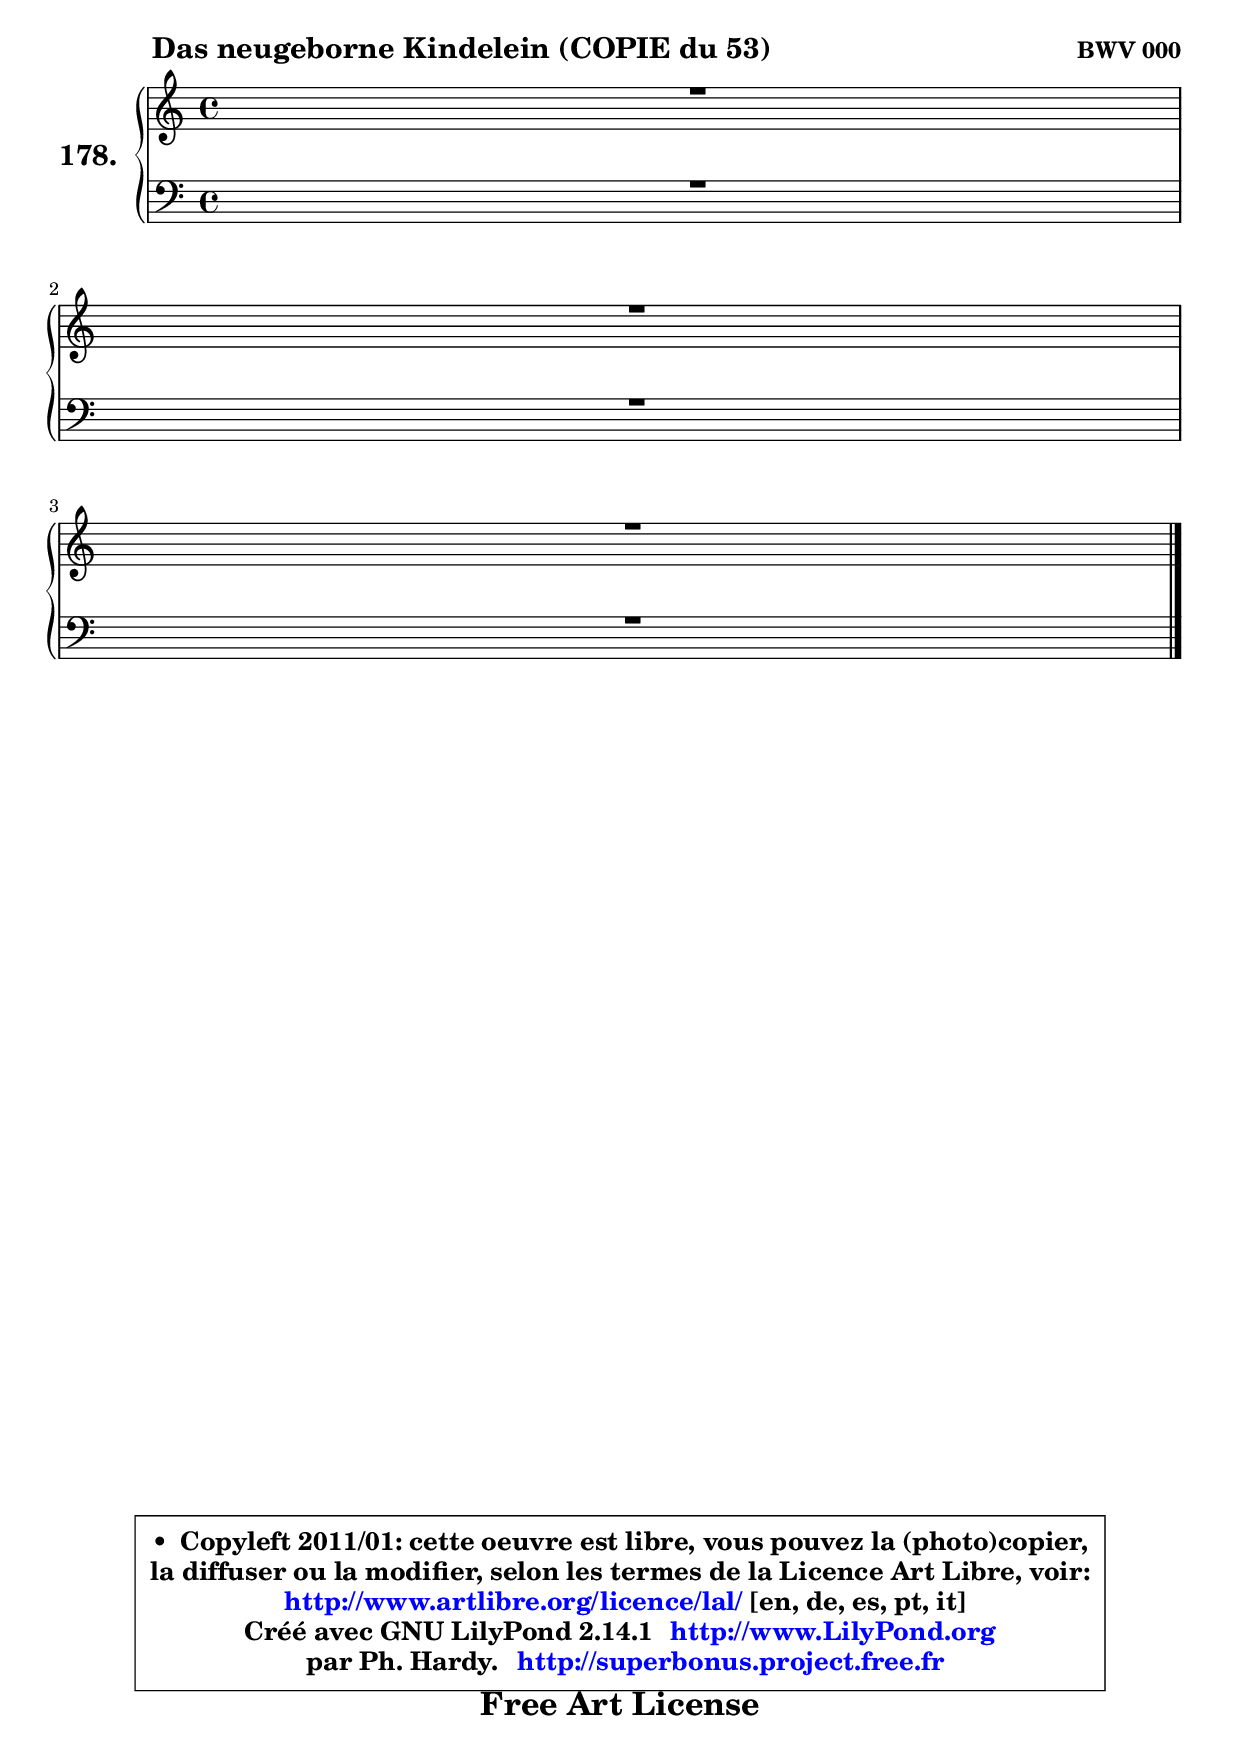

\version "2.14.1"

    \paper {
%	system-system-spacing #'padding = #0.1
%	score-system-spacing #'padding = #0.1
%	ragged-bottom = ##f
%	ragged-last-bottom = ##f
	}

    \header {
      opus = \markup { \bold "BWV 000" }
      piece = \markup { \hspace #9 \fontsize #2 \bold "Das neugeborne Kindelein (COPIE du 53)" }
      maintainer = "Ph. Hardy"
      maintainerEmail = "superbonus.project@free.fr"
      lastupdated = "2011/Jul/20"
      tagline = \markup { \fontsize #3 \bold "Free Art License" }
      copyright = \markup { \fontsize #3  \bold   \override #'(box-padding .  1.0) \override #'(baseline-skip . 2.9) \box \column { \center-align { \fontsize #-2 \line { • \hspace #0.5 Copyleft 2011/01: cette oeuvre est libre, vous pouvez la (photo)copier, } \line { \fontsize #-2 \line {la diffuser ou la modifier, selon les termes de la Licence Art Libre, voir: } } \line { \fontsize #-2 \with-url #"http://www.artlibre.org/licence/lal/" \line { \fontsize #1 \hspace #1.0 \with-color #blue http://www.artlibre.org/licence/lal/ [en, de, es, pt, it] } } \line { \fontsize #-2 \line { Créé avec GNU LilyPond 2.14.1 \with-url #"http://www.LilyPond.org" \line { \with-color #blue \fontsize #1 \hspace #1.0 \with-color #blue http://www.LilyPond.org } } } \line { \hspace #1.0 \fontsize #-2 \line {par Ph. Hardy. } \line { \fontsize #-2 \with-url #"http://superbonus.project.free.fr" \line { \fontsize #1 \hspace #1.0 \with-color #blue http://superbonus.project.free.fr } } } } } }

	  }

  guidemidi = {
	\tempo 4 = 78

	}

  upper = {
\displayLilyMusic \transpose c c {
	\time 4/4
	\key c \major
	\clef treble
	\voiceOne
	<< { 
	% SOPRANO
	\set Voice.midiInstrument = "acoustic grand"
	\relative c' {
	R1 |
\break
	R1 |
\break
	R1 |
        \bar "|."
	} % fin de relative
	}

	\context Voice="1" { \voiceTwo 
	% ALTO
	\set Voice.midiInstrument = "acoustic grand"
	\relative c' {
	
        \bar "|."
	} % fin de relative
	\oneVoice
	} >>
}
	}

    lower = {
\transpose c c {
	\time 4/4
	\key c \major
	\clef bass
	\voiceOne
	<< { 
	% TENOR
	\set Voice.midiInstrument = "acoustic grand"
	\relative c' {
	R1 |
\break
	R1 |
\break
	R1 |
        \bar "|."
	} % fin de relative
	}
	\context Voice="1" { \voiceTwo 
	% BASS
	\set Voice.midiInstrument = "acoustic grand"
	\relative c {
        
        \bar "|."
	} % fin de relative
	\oneVoice
	} >>
}
	}


    \score { 

	\new PianoStaff <<
	\set PianoStaff.instrumentName = \markup { \bold \huge "178." }
	\new Staff = "upper" \upper
	\new Staff = "lower" \lower
	>>

    \layout {
%	ragged-last = ##f
	   }

         } % fin de score

  \score {
    \unfoldRepeats { << \guidemidi \upper \lower >> }
    \midi {
    \context {
     \Staff
      \remove "Staff_performer"
               }

     \context {
      \Voice
       \consists "Staff_performer"
                }

     \context { 
      \Score
      tempoWholesPerMinute = #(ly:make-moment 78 4)
		}
	    }
	}


